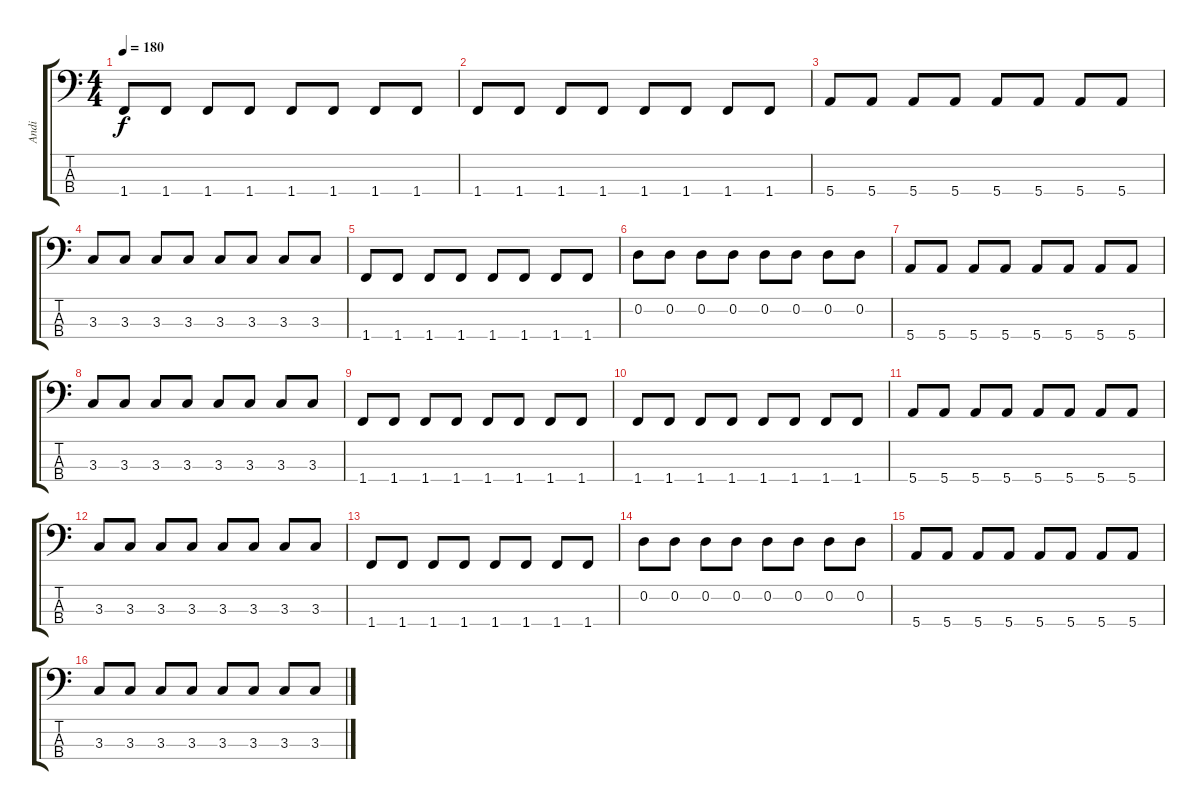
\track ("Andi" "Andi") {instrument electricbasspick}
\staff {score tabs}
\tuning (G2 D2 A1 E1) {hide}
\ts (4 4)
\tempo 180
\clef f4
\ks c
1.4.8{dy f} 1.4.8 1.4.8 1.4.8 1.4.8 1.4.8 1.4.8 1.4.8 |
1.4.8 1.4.8 1.4.8 1.4.8 1.4.8 1.4.8 1.4.8 1.4.8 |
5.4.8 5.4.8 5.4.8 5.4.8 5.4.8 5.4.8 5.4.8 5.4.8 |
3.3.8 3.3.8 3.3.8 3.3.8 3.3.8 3.3.8 3.3.8 3.3.8 |
1.4.8 1.4.8 1.4.8 1.4.8 1.4.8 1.4.8 1.4.8 1.4.8 |
0.2.8 0.2.8 0.2.8 0.2.8 0.2.8 0.2.8 0.2.8 0.2.8 |
5.4.8 5.4.8 5.4.8 5.4.8 5.4.8 5.4.8 5.4.8 5.4.8 |
3.3.8 3.3.8 3.3.8 3.3.8 3.3.8 3.3.8 3.3.8 3.3.8 |
1.4.8 1.4.8 1.4.8 1.4.8 1.4.8 1.4.8 1.4.8 1.4.8 |
1.4.8 1.4.8 1.4.8 1.4.8 1.4.8 1.4.8 1.4.8 1.4.8 |
5.4.8 5.4.8 5.4.8 5.4.8 5.4.8 5.4.8 5.4.8 5.4.8 |
3.3.8 3.3.8 3.3.8 3.3.8 3.3.8 3.3.8 3.3.8 3.3.8 |
1.4.8 1.4.8 1.4.8 1.4.8 1.4.8 1.4.8 1.4.8 1.4.8 |
0.2.8 0.2.8 0.2.8 0.2.8 0.2.8 0.2.8 0.2.8 0.2.8 |
5.4.8 5.4.8 5.4.8 5.4.8 5.4.8 5.4.8 5.4.8 5.4.8 |
3.3.8 3.3.8 3.3.8 3.3.8 3.3.8 3.3.8 3.3.8 3.3.8
